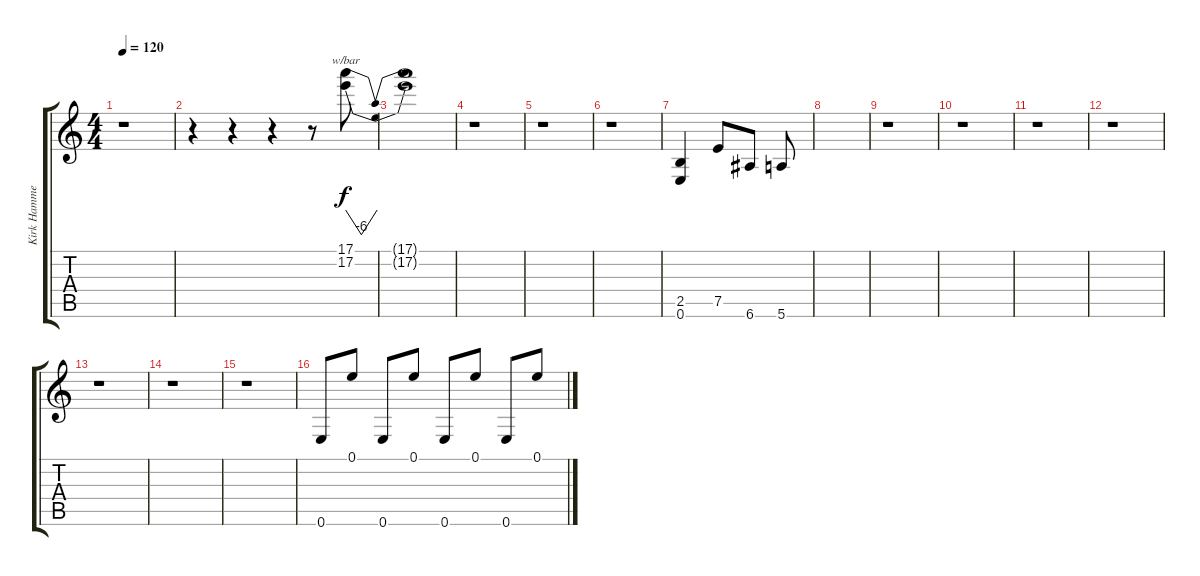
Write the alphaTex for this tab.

\track ("Kirk Hammett (Lead)" "Kirk Hamme") {instrument acousticguitarsteel}
\staff {score tabs}
\tuning (E4 B3 G3 D3 A2 E2) {hide}
\ts (4 4)
\tempo 120
\clef g2
\ks c
r.1{dy f} |
r.4 r.4 r.4 r.8 (17.1 17.2).8{tbe (dip default 0 0 30 -24 60 0)} |
(17.1{t} 17.2{t}).1 |
r.1 |
r.1 |
r.1 |
(2.5 0.6).4 7.5.8 6.6.8 5.6.8 |
|
r.1 |
r.1 |
r.1 |
r.1 |
r.1 |
r.1 |
r.1 |
0.6.8 0.1.8 0.6.8 0.1.8 0.6.8 0.1.8 0.6.8 0.1.8
